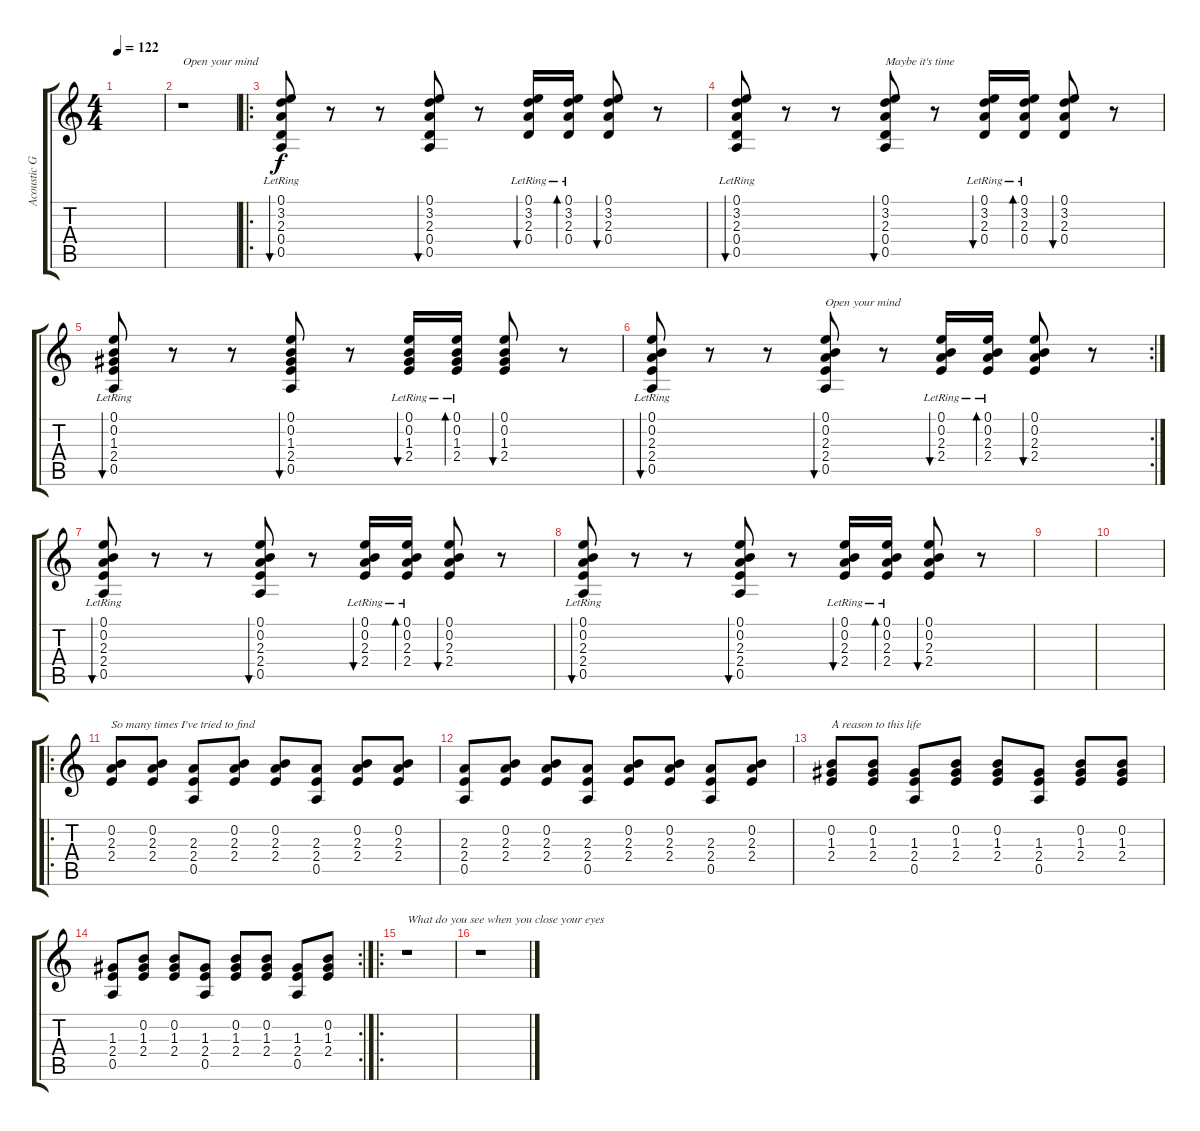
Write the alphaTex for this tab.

\track ("Acoustic Guitar" "Acoustic G") {instrument acousticguitarnylon}
\staff {score tabs}
\tuning (E4 B3 G3 D3 A2 E2) {hide}
\ts (4 4)
\tempo 122
\clef g2
\ks c
|
r.1{txt "Open your mind"} |
\ro
(0.1 3.2 2.3{lr} 0.4 0.5).8{bu 120} r.8 r.8 (0.1 3.2 2.3 0.4 0.5).8{bu 120} r.8 (0.1 3.2{lr} 2.3 0.4).16{bu 60} (0.1 3.2{lr} 2.3 0.4).16{bd 60} (0.1 3.2 2.3 0.4).8{bu 60} r.8 |
(0.1 3.2 2.3{lr} 0.4 0.5).8{bu 120} r.8 r.8 (0.1 3.2 2.3 0.4 0.5).8{bu 120 txt "Maybe it's time"} r.8 (0.1 3.2{lr} 2.3 0.4).16{bu 60} (0.1 3.2{lr} 2.3 0.4).16{bd 60} (0.1 3.2 2.3 0.4).8{bu 60} r.8 |
(0.1 0.2 1.3{lr} 2.4 0.5).8{bu 120} r.8 r.8 (0.1 0.2 1.3 2.4 0.5).8{bu 120} r.8 (0.1 0.2{lr} 1.3 2.4).16{bu 60} (0.1 0.2{lr} 1.3 2.4).16{bd 60} (0.1 0.2 1.3 2.4).8{bu 60} r.8 |
\rc 2
(0.1 0.2 2.3{lr} 2.4 0.5).8{bu 120} r.8 r.8 (0.1 0.2 2.3 2.4 0.5).8{bu 120 txt "Open your mind"} r.8 (0.1 0.2{lr} 2.3 2.4).16{bu 60} (0.1 0.2{lr} 2.3 2.4).16{bd 60} (0.1 0.2 2.3 2.4).8{bu 60} r.8 |
(0.1 0.2 2.3{lr} 2.4 0.5).8{bu 120} r.8 r.8 (0.1 0.2 2.3 2.4 0.5).8{bu 120} r.8 (0.1 0.2{lr} 2.3 2.4).16{bu 60} (0.1 0.2{lr} 2.3 2.4).16{bd 60} (0.1 0.2 2.3 2.4).8{bu 60} r.8 |
(0.1 0.2 2.3{lr} 2.4 0.5).8{bu 120} r.8 r.8 (0.1 0.2 2.3 2.4 0.5).8{bu 120} r.8 (0.1 0.2{lr} 2.3 2.4).16{bu 60} (0.1 0.2{lr} 2.3 2.4).16{bd 60} (0.1 0.2 2.3 2.4).8{bu 60} r.8 |
|
|
\ro
(0.2 2.3 2.4).8{txt "So many times I've tried to find"} (0.2 2.3 2.4).8 (2.3 2.4 0.5).8 (0.2 2.3 2.4).8 (0.2 2.3 2.4).8 (2.3 2.4 0.5).8 (0.2 2.3 2.4).8 (0.2 2.3 2.4).8 |
(2.3 2.4 0.5).8 (0.2 2.3 2.4).8 (0.2 2.3 2.4).8 (2.3 2.4 0.5).8 (0.2 2.3 2.4).8 (0.2 2.3 2.4).8 (2.3 2.4 0.5).8 (0.2 2.3 2.4).8 |
(0.2 1.3 2.4).8{txt "A reason to this life"} (0.2 1.3 2.4).8 (1.3 2.4 0.5).8 (0.2 1.3 2.4).8 (0.2 1.3 2.4).8 (1.3 2.4 0.5).8 (0.2 1.3 2.4).8 (0.2 1.3 2.4).8 |
\rc 2
(1.3 2.4 0.5).8 (0.2 1.3 2.4).8 (0.2 1.3 2.4).8 (1.3 2.4 0.5).8 (0.2 1.3 2.4).8 (0.2 1.3 2.4).8 (1.3 2.4 0.5).8 (0.2 1.3 2.4).8 |
\ro
r.1{txt "What do you see when you close your eyes"} |
r.1
